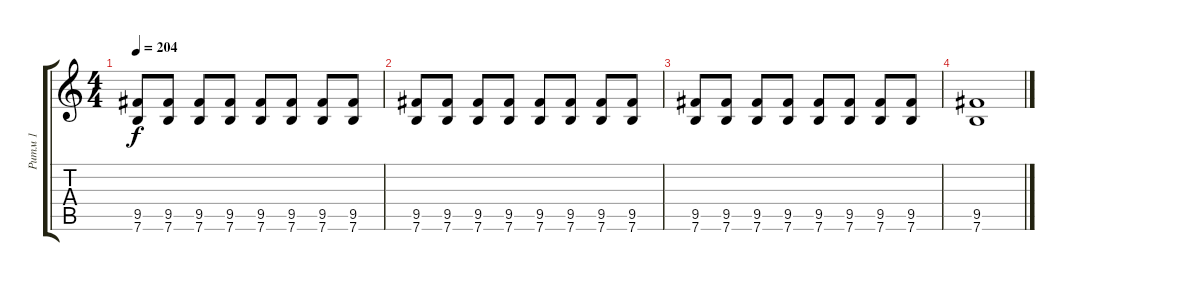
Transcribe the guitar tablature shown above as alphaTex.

\track ("Ритм 1" "Ритм 1") {instrument distortionguitar}
\staff {score tabs}
\tuning (E4 B3 G3 D3 A2 E2) {hide}
\ts (4 4)
\tempo 204
\clef g2
\ks c
(9.5 7.6).8{dy f} (9.5 7.6).8 (9.5 7.6).8 (9.5 7.6).8 (9.5 7.6).8 (9.5 7.6).8 (9.5 7.6).8 (9.5 7.6).8 |
(9.5 7.6).8 (9.5 7.6).8 (9.5 7.6).8 (9.5 7.6).8 (9.5 7.6).8 (9.5 7.6).8 (9.5 7.6).8 (9.5 7.6).8 |
(9.5 7.6).8 (9.5 7.6).8 (9.5 7.6).8 (9.5 7.6).8 (9.5 7.6).8 (9.5 7.6).8 (9.5 7.6).8 (9.5 7.6).8 |
(9.5 7.6).1
